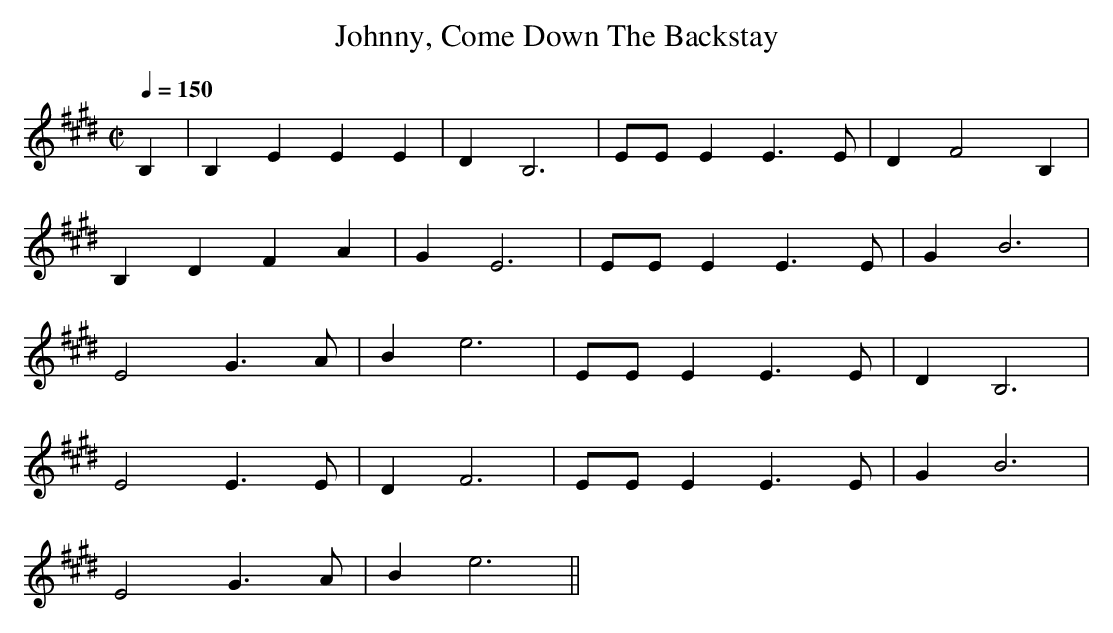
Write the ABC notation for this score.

X:1
T:Johnny, Come Down The Backstay
M:C|
L:1/8
Q:1/4=150
K:E
B,2|\
B,2E2 E2E2|D2 B,6|EEE2 E3E|D2 F4 B,2|
B,2D2 F2A2|G2 E6 |EEE2 E3E|G2 B6 |
E4    G3A |B2 e6 |EEE2 E3E|D2 B,6|
E4    E3E |D2 F6 |EEE2 E3E|G2 B6 |
E4    G3A |B2 e6 ||
